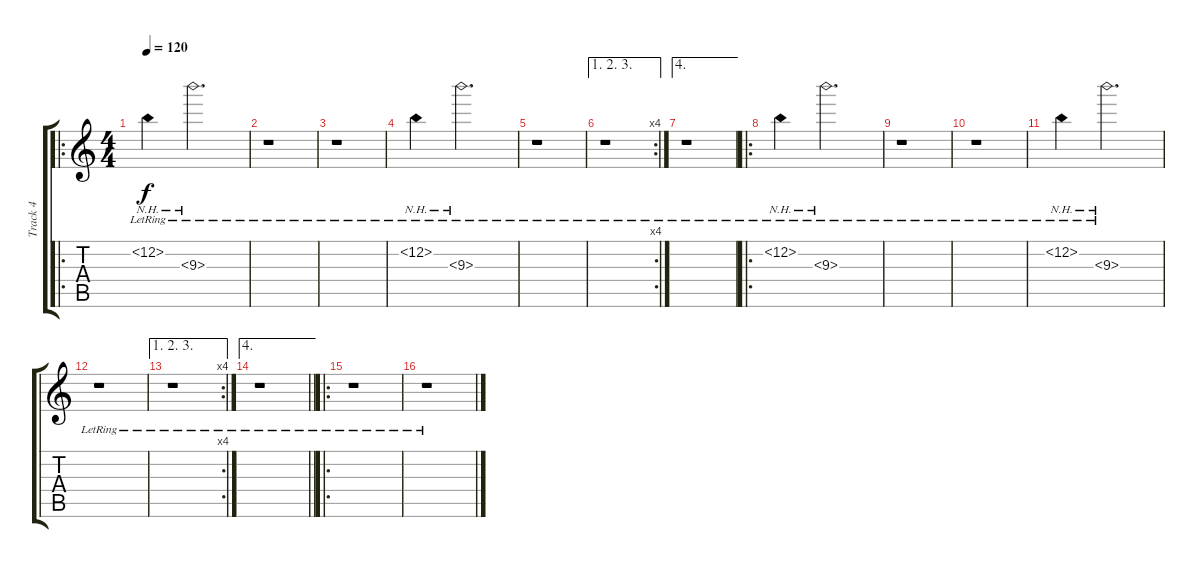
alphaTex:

\track ("Track 4" "Track 4") {instrument distortionguitar}
\staff {score tabs}
\tuning (E4 B3 G3 D3 A2 D2) {hide}
\ro
\ts (4 4)
\tempo 120
\clef g2
\ks c
12.2{nh lr}.4{dy f} 9.3{nh lr}.2{d} |
r.1 |
r.1 |
12.2{nh lr}.4 9.3{nh lr}.2{d} |
r.1 |
\ae (1 2 3)
\rc 4
r.1 |
\ae 4
r.1 |
\ro
12.2{nh lr}.4 9.3{nh lr}.2{d} |
r.1 |
r.1 |
12.2{nh lr}.4 9.3{nh lr}.2{d} |
r.1 |
\ae (1 2 3)
\rc 4
r.1 |
\ae 4
\barLineRight lightlight
r.1 |
\ro
r.1 |
r.1
